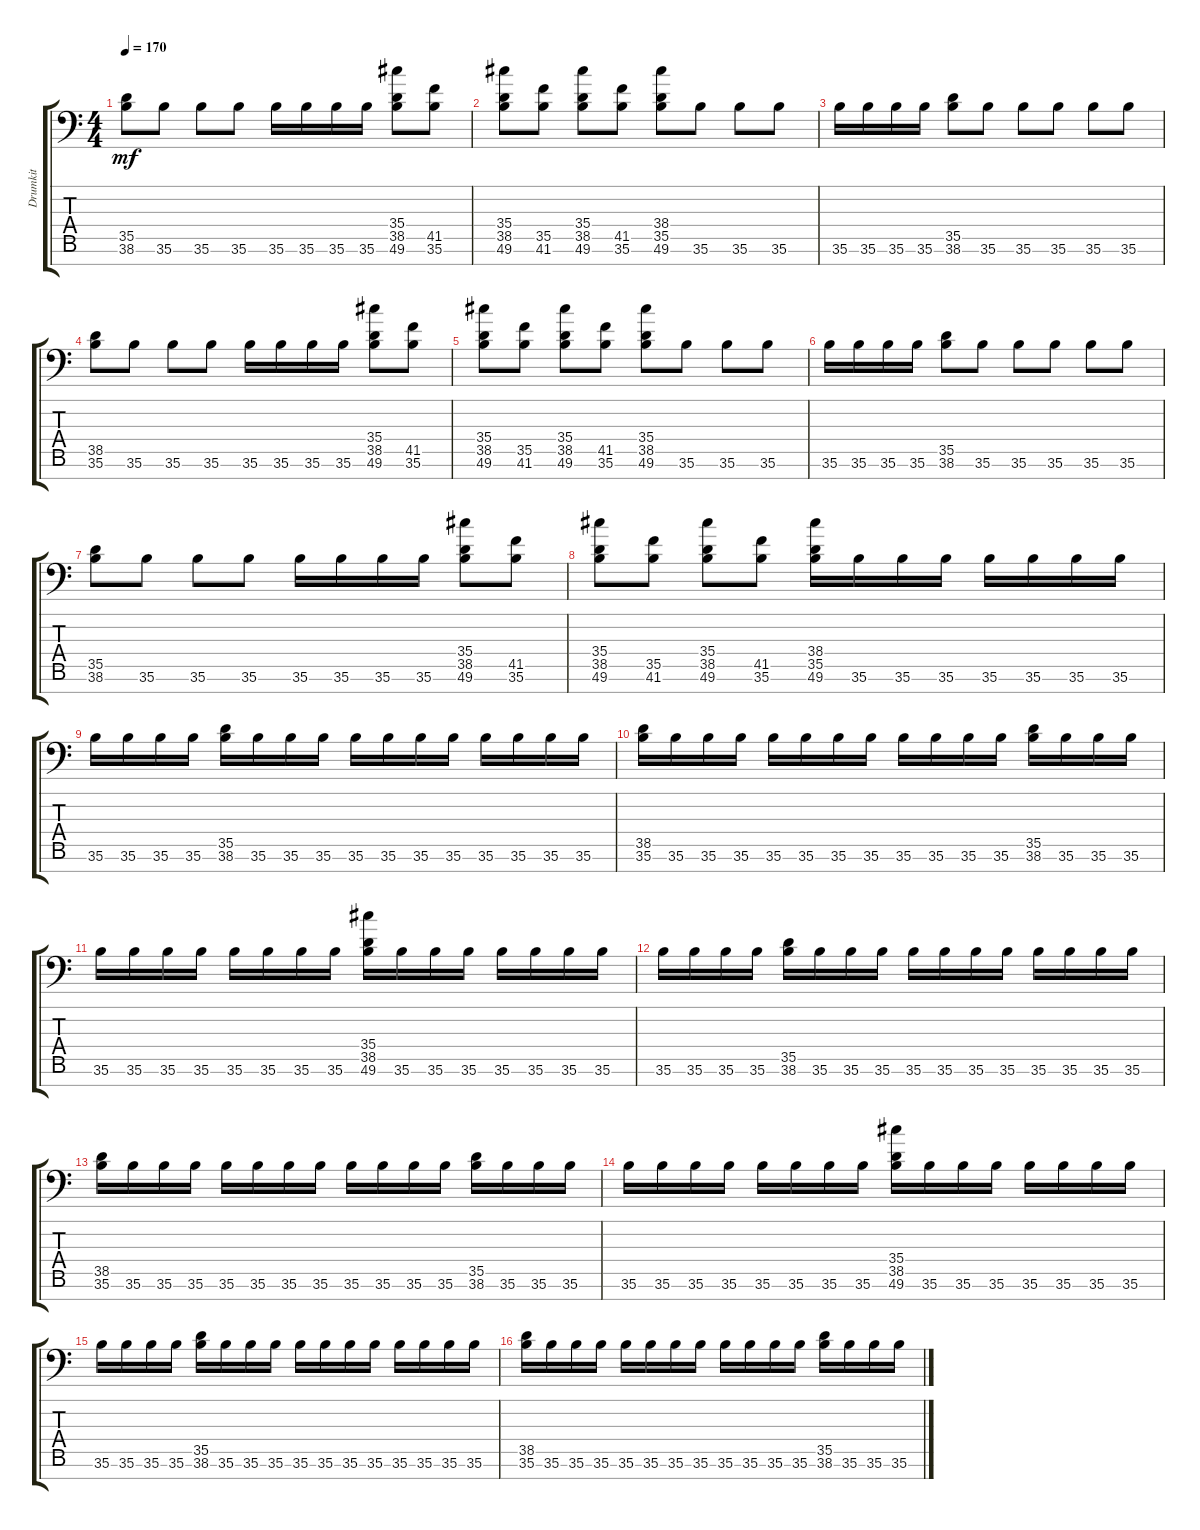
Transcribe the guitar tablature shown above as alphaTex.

\track ("Drumkit" "Drumkit") {instrument acousticgrandpiano}
\staff {score tabs}
\tuning (C-1 C-1 C-1 C-1 C-1 C-1 C-1) {hide}
\ts (4 4)
\tempo 170
\clef f4
\ks c
(35.5 38.6).8{dy mf} 35.6.8 35.6.8 35.6.8 35.6.16 35.6.16 35.6.16 35.6.16 (35.4 38.5 49.6).8 (41.5 35.6).8 |
(35.4 38.5 49.6).8 (35.5 41.6).8 (35.4 38.5 49.6).8 (41.5 35.6).8 (38.4 35.5 49.6).8 35.6.8 35.6.8 35.6.8 |
35.6.16 35.6.16 35.6.16 35.6.16 (35.5 38.6).8 35.6.8 35.6.8 35.6.8 35.6.8 35.6.8 |
(38.5 35.6).8 35.6.8 35.6.8 35.6.8 35.6.16 35.6.16 35.6.16 35.6.16 (35.4 38.5 49.6).8 (41.5 35.6).8 |
(35.4 38.5 49.6).8 (35.5 41.6).8 (35.4 38.5 49.6).8 (41.5 35.6).8 (35.4 38.5 49.6).8 35.6.8 35.6.8 35.6.8 |
35.6.16 35.6.16 35.6.16 35.6.16 (35.5 38.6).8 35.6.8 35.6.8 35.6.8 35.6.8 35.6.8 |
(35.5 38.6).8 35.6.8 35.6.8 35.6.8 35.6.16 35.6.16 35.6.16 35.6.16 (35.4 38.5 49.6).8 (41.5 35.6).8 |
(35.4 38.5 49.6).8 (35.5 41.6).8 (35.4 38.5 49.6).8 (41.5 35.6).8 (38.4 35.5 49.6).16 35.6.16 35.6.16 35.6.16 35.6.16 35.6.16 35.6.16 35.6.16 |
35.6.16 35.6.16 35.6.16 35.6.16 (35.5 38.6).16 35.6.16 35.6.16 35.6.16 35.6.16 35.6.16 35.6.16 35.6.16 35.6.16 35.6.16 35.6.16 35.6.16 |
(38.5 35.6).16 35.6.16 35.6.16 35.6.16 35.6.16 35.6.16 35.6.16 35.6.16 35.6.16 35.6.16 35.6.16 35.6.16 (35.5 38.6).16 35.6.16 35.6.16 35.6.16 |
35.6.16 35.6.16 35.6.16 35.6.16 35.6.16 35.6.16 35.6.16 35.6.16 (35.4 38.5 49.6).16 35.6.16 35.6.16 35.6.16 35.6.16 35.6.16 35.6.16 35.6.16 |
35.6.16 35.6.16 35.6.16 35.6.16 (35.5 38.6).16 35.6.16 35.6.16 35.6.16 35.6.16 35.6.16 35.6.16 35.6.16 35.6.16 35.6.16 35.6.16 35.6.16 |
(38.5 35.6).16 35.6.16 35.6.16 35.6.16 35.6.16 35.6.16 35.6.16 35.6.16 35.6.16 35.6.16 35.6.16 35.6.16 (35.5 38.6).16 35.6.16 35.6.16 35.6.16 |
35.6.16 35.6.16 35.6.16 35.6.16 35.6.16 35.6.16 35.6.16 35.6.16 (35.4 38.5 49.6).16 35.6.16 35.6.16 35.6.16 35.6.16 35.6.16 35.6.16 35.6.16 |
35.6.16 35.6.16 35.6.16 35.6.16 (35.5 38.6).16 35.6.16 35.6.16 35.6.16 35.6.16 35.6.16 35.6.16 35.6.16 35.6.16 35.6.16 35.6.16 35.6.16 |
(38.5 35.6).16 35.6.16 35.6.16 35.6.16 35.6.16 35.6.16 35.6.16 35.6.16 35.6.16 35.6.16 35.6.16 35.6.16 (35.5 38.6).16 35.6.16 35.6.16 35.6.16
